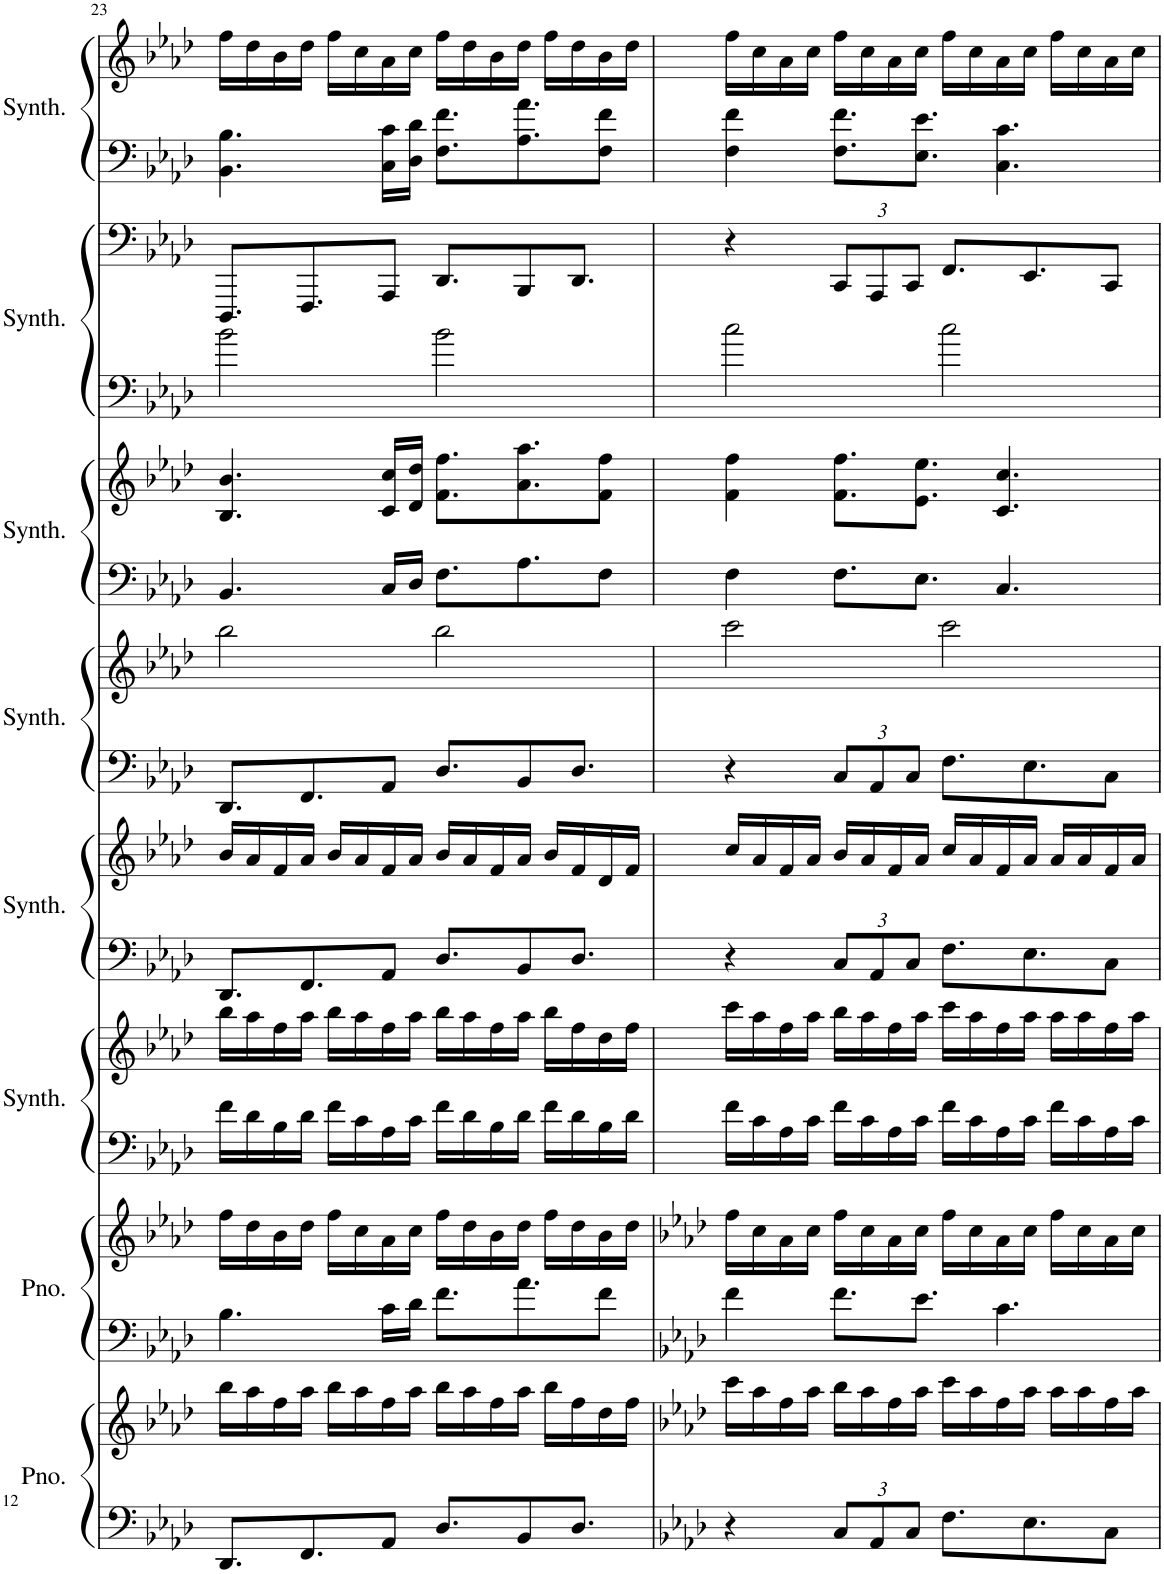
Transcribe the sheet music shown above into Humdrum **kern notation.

**kern	**kern	**kern	**kern	**kern	**kern	**kern	**kern	**kern	**kern	**kern	**kern	**kern	**kern	**kern	**kern
*part8	*part8	*part7	*part7	*part6	*part6	*part5	*part5	*part4	*part4	*part3	*part3	*part2	*part2	*part1	*part1
*staff16	*staff15	*staff14	*staff13	*staff12	*staff11	*staff10	*staff9	*staff8	*staff7	*staff6	*staff5	*staff4	*staff3	*staff2	*staff1
*I"Piano	*	*I"Piano	*	*I"Saw Synthesizer	*	*I"Square Synthesizer	*	*I"Metallic Synthesizer	*	*I"Poly Synthesizer	*	*I"New Age Synthesizer	*	*I"Saw Synthesizer	*
*I'Pno.	*	*I'Pno.	*	*I'Synth.	*	*I'Synth.	*	*I'Synth.	*	*I'Synth.	*	*I'Synth.	*	*I'Synth.	*
!!LO:PB:g=z
*clefF4	*clefG2	*clefF4	*clefG2	*clefF4	*clefG2	*clefF4	*clefG2	*clefF4	*clefG2	*clefF4	*clefG2	*clefF4	*clefF4	*clefF4	*clefG2
*k[b-e-a-d-]	*k[b-e-a-d-]	*k[b-e-a-d-]	*k[b-e-a-d-]	*k[b-e-a-d-]	*k[b-e-a-d-]	*k[b-e-a-d-]	*k[b-e-a-d-]	*k[b-e-a-d-]	*k[b-e-a-d-]	*k[b-e-a-d-]	*k[b-e-a-d-]	*k[b-e-a-d-]	*k[b-e-a-d-]	*k[b-e-a-d-]	*k[b-e-a-d-]
*M4/4	*M4/4	*M4/4	*M4/4	*M4/4	*M4/4	*M4/4	*M4/4	*M4/4	*M4/4	*M4/4	*M4/4	*M4/4	*M4/4	*M4/4	*M4/4
=23	=23	=23	=23	=23	=23	=23	=23	=23	=23	=23	=23	=23	=23	=23	=23
8.DD-/L	16bb-\LL	4.B-\	16ff\LL	16f\LL	16bb-\LL	8.DD-/L	16b-/LL	8.DD-/L	2bb-\	4.BB-/	4.B-/ 4.b-/	2b-\	8.DDD-/L	4.BB-\ 4.B-\	16ff\LL
.	16aa-\	.	16dd-\	16d-\	16aa-\	.	16a-/	.	.	.	.	.	.	.	16dd-\
.	16ff\	.	16b-\	16B-\	16ff\	.	16f/	.	.	.	.	.	.	.	16b-\
8.FF/	16aa-\JJ	.	16dd-\JJ	16d-\JJ	16aa-\JJ	8.FF/	16a-/JJ	8.FF/	.	.	.	.	8.FFF/	.	16dd-\JJ
.	16bb-\LL	.	16ff\LL	16f\LL	16bb-\LL	.	16b-/LL	.	.	.	.	.	.	.	16ff\LL
.	16aa-\	.	16cc\	16c\	16aa-\	.	16a-/	.	.	.	.	.	.	.	16cc\
8AA-/J	16ff\	16c\LL	16a-\	16A-\	16ff\	8AA-/J	16f/	8AA-/J	.	16C/LL	16c/ 16cc/LL	.	8AAA-/J	16C\ 16c\LL	16a-\
.	16aa-\JJ	16d-\JJ	16cc\JJ	16c\JJ	16aa-\JJ	.	16a-/JJ	.	.	16D-/JJ	16d-/ 16dd-/JJ	.	.	16D-\ 16d-\JJ	16cc\JJ
8.D-/L	16bb-\LL	8.f\L	16ff\LL	16f\LL	16bb-\LL	8.D-/L	16b-/LL	8.D-/L	2bb-\	8.F\L	8.f\ 8.ff\L	2b-\	8.DD-/L	8.F\ 8.f\L	16ff\LL
.	16aa-\	.	16dd-\	16d-\	16aa-\	.	16a-/	.	.	.	.	.	.	.	16dd-\
.	16ff\	.	16b-\	16B-\	16ff\	.	16f/	.	.	.	.	.	.	.	16b-\
8BB-/	16aa-\JJ	8.a-\	16dd-\JJ	16d-\JJ	16aa-\JJ	8BB-/	16a-/JJ	8BB-/	.	8.A-\	8.a-\ 8.aa-\	.	8BBB-/	8.A-\ 8.a-\	16dd-\JJ
.	16bb-\LL	.	16ff\LL	16f\LL	16bb-\LL	.	16b-/LL	.	.	.	.	.	.	.	16ff\LL
8.D-/J	16ff\	.	16dd-\	16d-\	16ff\	8.D-/J	16f/	8.D-/J	.	.	.	.	8.DD-/J	.	16dd-\
.	16dd-\	8f\J	16b-\	16B-\	16dd-\	.	16d-/	.	.	8F\J	8f\ 8ff\J	.	.	8F\ 8f\J	16b-\
.	16ff\JJ	.	16dd-\JJ	16d-\JJ	16ff\JJ	.	16f/JJ	.	.	.	.	.	.	.	16dd-\JJ
=24	=24	=24	=24	=24	=24	=24	=24	=24	=24	=24	=24	=24	=24	=24	=24
*k[b-e-a-d-]	*k[b-e-a-d-]	*k[b-e-a-d-]	*k[b-e-a-d-]	*	*	*	*	*	*	*	*	*	*	*	*
4r	16ccc\LL	4f\	16ff\LL	16f\LL	16ccc\LL	4r	16cc/LL	4r	2ccc\	4F\	4f\ 4ff\	2cc\	4r	4F\ 4f\	16ff\LL
.	16aa-\	.	16cc\	16c\	16aa-\	.	16a-/	.	.	.	.	.	.	.	16cc\
.	16ff\	.	16a-\	16A-\	16ff\	.	16f/	.	.	.	.	.	.	.	16a-\
.	16aa-\JJ	.	16cc\JJ	16c\JJ	16aa-\JJ	.	16a-/JJ	.	.	.	.	.	.	.	16cc\JJ
*Xbrackettup	*	*	*	*	*	*Xbrackettup	*	*Xbrackettup	*	*	*	*	*Xbrackettup	*	*
12C/L	16bb-\LL	8.f\L	16ff\LL	16f\LL	16bb-\LL	12C/L	16b-/LL	12C/L	.	8.F\L	8.f\ 8.ff\L	.	12CC/L	8.F\ 8.f\L	16ff\LL
.	16aa-\	.	16cc\	16c\	16aa-\	.	16a-/	.	.	.	.	.	.	.	16cc\
12AA-/	.	.	.	.	.	12AA-/	.	12AA-/	.	.	.	.	12AAA-/	.	.
.	16ff\	.	16a-\	16A-\	16ff\	.	16f/	.	.	.	.	.	.	.	16a-\
12C/J	.	.	.	.	.	12C/J	.	12C/J	.	.	.	.	12CC/J	.	.
.	16aa-\JJ	8.e-\J	16cc\JJ	16c\JJ	16aa-\JJ	.	16a-/JJ	.	.	8.E-\J	8.e-\ 8.ee-\J	.	.	8.E-\ 8.e-\J	16cc\JJ
8.F\L	16ccc\LL	.	16ff\LL	16f\LL	16ccc\LL	8.F\L	16cc/LL	8.F\L	2ccc\	.	.	2cc\	8.FF/L	.	16ff\LL
.	16aa-\	.	16cc\	16c\	16aa-\	.	16a-/	.	.	.	.	.	.	.	16cc\
.	16ff\	4.c\	16a-\	16A-\	16ff\	.	16f/	.	.	4.C/	4.c/ 4.cc/	.	.	4.C\ 4.c\	16a-\
8.E-\	16aa-\JJ	.	16cc\JJ	16c\JJ	16aa-\JJ	8.E-\	16a-/JJ	8.E-\	.	.	.	.	8.EE-/	.	16cc\JJ
.	16aa-\LL	.	16ff\LL	16f\LL	16aa-\LL	.	16a-/LL	.	.	.	.	.	.	.	16ff\LL
.	16aa-\	.	16cc\	16c\	16aa-\	.	16a-/	.	.	.	.	.	.	.	16cc\
8C\J	16ff\	.	16a-\	16A-\	16ff\	8C\J	16f/	8C\J	.	.	.	.	8CC/J	.	16a-\
.	16aa-\JJ	.	16cc\JJ	16c\JJ	16aa-\JJ	.	16a-/JJ	.	.	.	.	.	.	.	16cc\JJ
=	=	=	=	=	=	=	=	=	=	=	=	=	=	=	=
*-	*-	*-	*-	*-	*-	*-	*-	*-	*-	*-	*-	*-	*-	*-	*-
